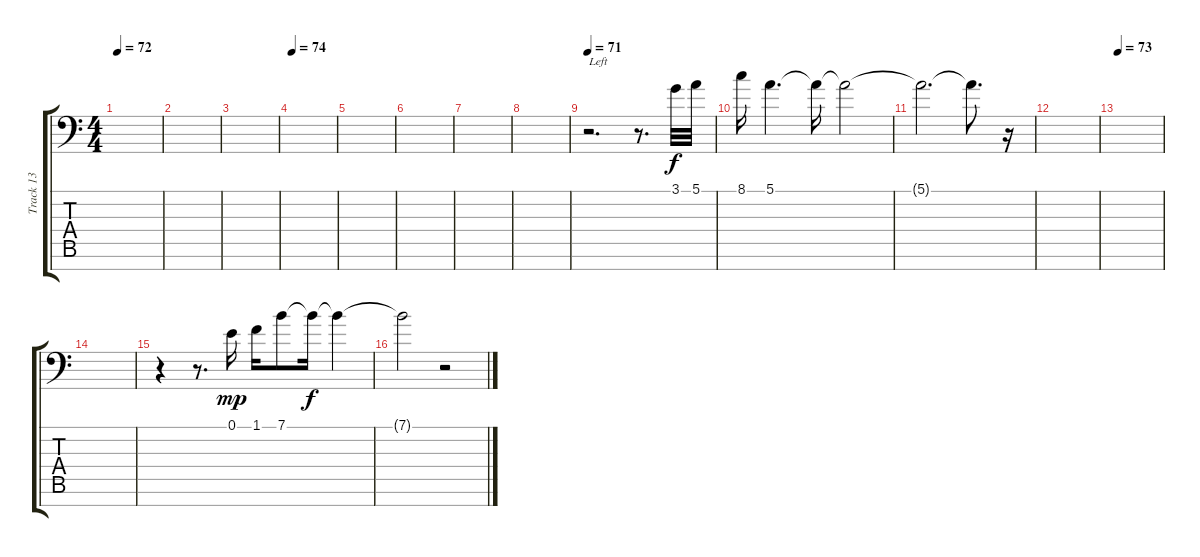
\track ("Track 13" "Track 13") {instrument lead2sawtooth}
\staff {score tabs}
\tuning (E4 B3 G3 D3 A2 E2 C-1) {hide}
\ts (4 4)
\tempo 72
\clef f4
\ks c
|
|
|
\tempo 74
|
|
|
|
|
\tempo 71
r.2{d txt "Left" balance 0} r.8{d} 3.1.32 5.1.32 |
8.1.16 5.1.4{d} 5.1{t}.16{dy f} 5.1{t}.2 |
5.1{t}.2{d} 5.1{t}.8{d} r.16 |
|
\tempo 73
|
|
r.4 r.8{d} 0.1.16{dy mp} 1.1.16 7.1.8 7.1{t}.16{dy f} 7.1{t}.4 |
7.1{t}.2 r.2
